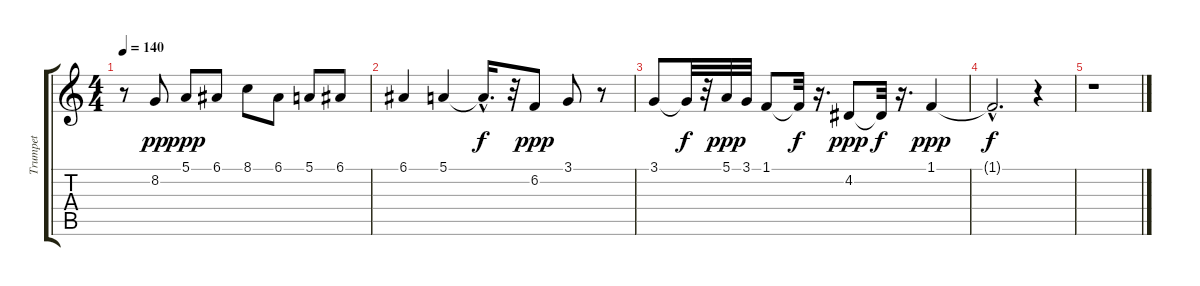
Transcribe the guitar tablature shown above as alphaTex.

\track ("Trumpet" "Trumpet") {instrument trumpet}
\staff {score tabs}
\tuning (E4 B3 G3 D3 A2 E2) {hide}
\ts (4 4)
\tempo 140
\clef g2
\ks c
r.8{dy pp} 8.2.8 5.1.8{dy ppp} 6.1.8 8.1.8 6.1.8 5.1.8 6.1.8 |
6.1.4 5.1.4 5.1{hac t}.16{d dy f} r.32 6.2.8{dy ppp} 3.1.8 r.8 |
3.1.8 3.1{t}.32{dy f} r.32 5.1.32{dy ppp} 3.1.32 1.1.8 1.1{t}.32{dy f} r.16{d} 4.2.8{dy ppp} 4.2{t}.32{dy f} r.16{d} 1.1.4{dy ppp} |
1.1{hac t}.2{d dy f} r.4 |
r.1
